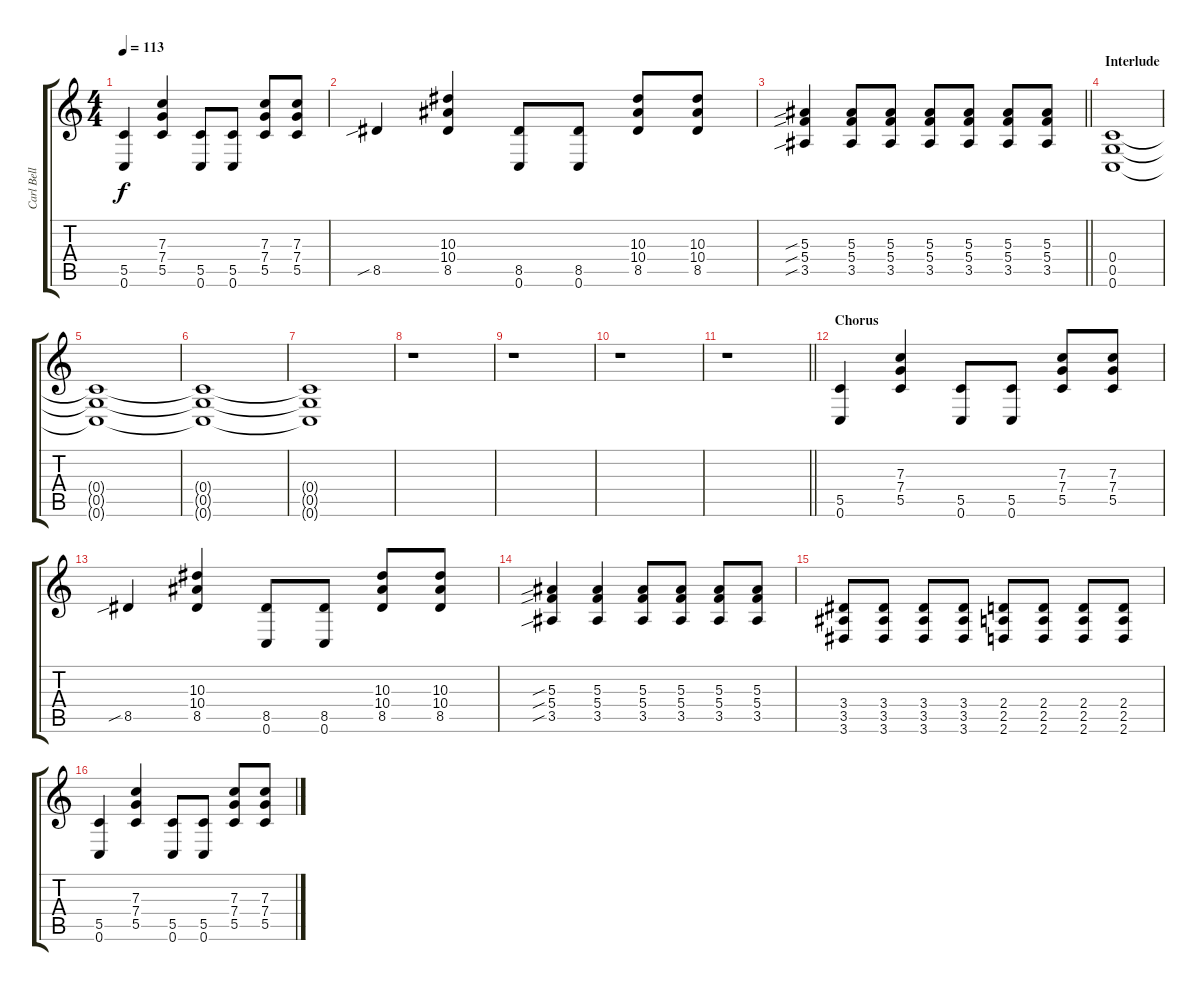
\track ("Carl Bell (Rhythm Guitar)" "Carl Bell ") {instrument distortionguitar}
\staff {score tabs}
\tuning (D4 A3 F3 C3 G2 C2) {hide}
\ts (4 4)
\tempo 113
\clef g2
\ks c
(5.5 0.6).4{dy f} (7.3 7.4 5.5).4 (5.5 0.6).8 (5.5 0.6).8 (7.3 7.4 5.5).8 (7.3 7.4 5.5).8 |
8.5{sib}.4 (10.3 10.4 8.5).4 (8.5 0.6).8 (8.5 0.6).8 (10.3 10.4 8.5).8 (10.3 10.4 8.5).8 |
\barLineRight lightlight
(5.3{sib} 5.4{sib} 3.5{sib}).4 (5.3 5.4 3.5).8 (5.3 5.4 3.5).8 (5.3 5.4 3.5).8 (5.3 5.4 3.5).8 (5.3 5.4 3.5).8 (5.3 5.4 3.5).8 |
\section ("" "Interlude")
(0.4 0.5 0.6).1{volume 0} |
(0.4{t} 0.5{t} 0.6{t}).1 |
(0.4{t} 0.5{t} 0.6{t}).1 |
(0.4{t} 0.5{t} 0.6{t}).1 |
r.1 |
r.1 |
r.1 |
\barLineRight lightlight
r.1 |
\section ("" "Chorus")
(5.5 0.6).4{volume 13} (7.3 7.4 5.5).4 (5.5 0.6).8 (5.5 0.6).8 (7.3 7.4 5.5).8 (7.3 7.4 5.5).8 |
8.5{sib}.4 (10.3 10.4 8.5).4 (8.5 0.6).8 (8.5 0.6).8 (10.3 10.4 8.5).8 (10.3 10.4 8.5).8 |
(5.3{sib} 5.4{sib} 3.5{sib}).4 (5.3 5.4 3.5).4 (5.3 5.4 3.5).8 (5.3 5.4 3.5).8 (5.3 5.4 3.5).8 (5.3 5.4 3.5).8 |
(3.4 3.5 3.6).8 (3.4 3.5 3.6).8 (3.4 3.5 3.6).8 (3.4 3.5 3.6).8 (2.4 2.5 2.6).8 (2.4 2.5 2.6).8 (2.4 2.5 2.6).8 (2.4 2.5 2.6).8 |
(5.5 0.6).4 (7.3 7.4 5.5).4 (5.5 0.6).8 (5.5 0.6).8 (7.3 7.4 5.5).8 (7.3 7.4 5.5).8
